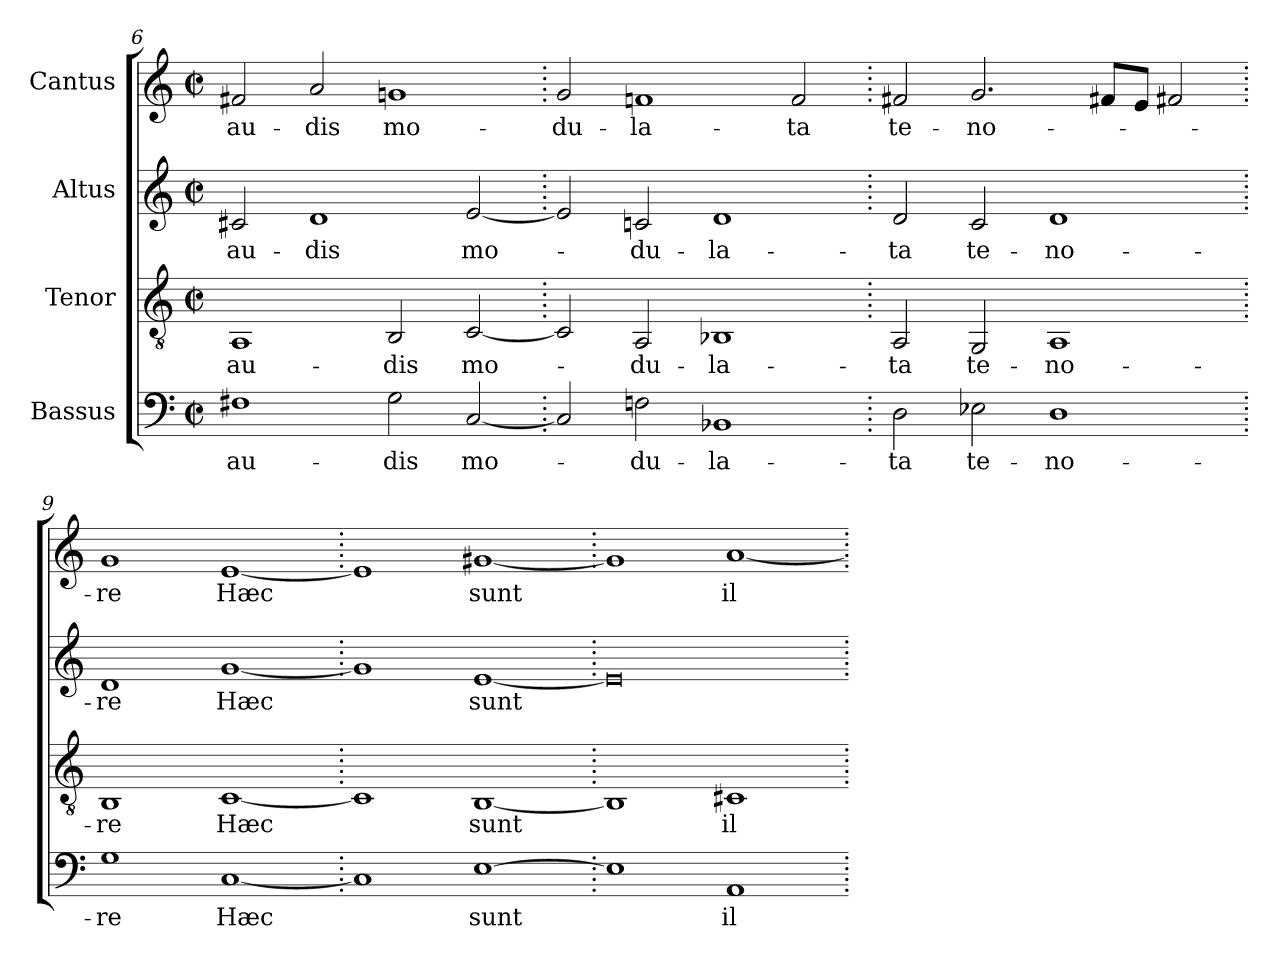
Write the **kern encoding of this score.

**kern	**text	**kern	**text	**kern	**text	**kern	**text
*part4	*part4	*part3	*part3	*part2	*part2	*part1	*part1
*staff4	*staff4	*staff3	*staff3	*staff2	*staff2	*staff1	*staff1
*I"Bassus	*	*I"Tenor	*	*I"Altus	*	*I"Cantus	*
*clefF4	*	*clefGv2	*	*clefG2	*	*clefG2	*
*k[]	*	*k[]	*	*k[]	*	*k[]	*
*C:	*	*C:	*	*C:	*	*C:	*
*M2/2	*	*M2/2	*	*M2/2	*	*M2/2	*
*met(c|)	*	*met(c|)	*	*met(c|)	*	*met(c|)	*
=6	=6	=6	=6	=6	=6	=6	=6
!	!LO:LY:b:color=#000000	!	!	!	!	!	!
!	!	!	!LO:LY:b:color=#000000	!	!	!	!
!	!	!	!	!	!LO:LY:b:color=#000000	!	!
!	!	!	!	!	!	!	!LO:LY:b:color=#000000
1F#Xi	au-	1AAi	au-	2c#Xi/	au-	2f#Xi/	au-
!	!	!	!	!	!LO:LY:b:color=#000000	!	!
!	!	!	!	!	!	!	!LO:LY:b:color=#000000
.	.	.	.	1di	-dis	2ai/	-dis
!	!LO:LY:b:color=#000000	!	!	!	!	!	!
!	!	!	!LO:LY:b:color=#000000	!	!	!	!
!	!	!	!	!	!	!	!LO:LY:b:color=#000000
2Gi\	-dis	2BBi/	-dis	.	.	1gni	mo-
!	!LO:LY:b:color=#000000	!	!	!	!	!	!
!	!	!	!LO:LY:b:color=#000000	!	!	!	!
!	!	!	!	!	!LO:LY:b:color=#000000	!	!
[<2Ci/	mo-	[<2Ci/	mo-	[<2ei/	mo-	.	.
=7.	=7.	=7.	=7.	=7.	=7.	=7.	=7.
!	!	!	!	!	!	!	!LO:LY:b:color=#000000
2Ci/]	.	2Ci/]	.	2ei/]	.	2gi/	-du-
!	!LO:LY:b:color=#000000	!	!	!	!	!	!
!	!	!	!LO:LY:b:color=#000000	!	!	!	!
!	!	!	!	!	!LO:LY:b:color=#000000	!	!
!	!	!	!	!	!	!	!LO:LY:b:color=#000000
2Fni\	-du-	2AAi/	-du-	2cni/	-du-	1fni	-la-
!	!LO:LY:b:color=#000000	!	!	!	!	!	!
!	!	!	!LO:LY:b:color=#000000	!	!	!	!
!	!	!	!	!	!LO:LY:b:color=#000000	!	!
1BB-Xi	-la-	1BB-Xi	-la-	1di	-la-	.	.
!	!	!	!	!	!	!	!LO:LY:b:color=#000000
.	.	.	.	.	.	2fi/	-ta
=8.	=8.	=8.	=8.	=8.	=8.	=8.	=8.
!	!LO:LY:b:color=#000000	!	!	!	!	!	!
!	!	!	!LO:LY:b:color=#000000	!	!	!	!
!	!	!	!	!	!LO:LY:b:color=#000000	!	!
!	!	!	!	!	!	!	!LO:LY:b:color=#000000
2Di\	-ta	2AAi/	-ta	2di/	-ta	2f#Xi/	te-
!	!LO:LY:b:color=#000000	!	!	!	!	!	!
!	!	!	!LO:LY:b:color=#000000	!	!	!	!
!	!	!	!	!	!LO:LY:b:color=#000000	!	!
!	!	!	!	!	!	!	!LO:LY:b:color=#000000
2E-Xi\	te-	2GGi/	te-	2ci/	te-	2.gi/	-no-
!	!LO:LY:b:color=#000000	!	!	!	!	!	!
!	!	!	!LO:LY:b:color=#000000	!	!	!	!
!	!	!	!	!	!LO:LY:b:color=#000000	!	!
1Di	-no-	1AAi	-no-	1di	-no-	.	.
.	.	.	.	.	.	8f#Xi/L	.
.	.	.	.	.	.	8ei/J	.
.	.	.	.	.	.	2f#Xi/	.
!!LO:LB:g=z
=9.	=9.	=9.	=9.	=9.	=9.	=9.	=9.
!	!LO:LY:b:color=#000000	!	!	!	!	!	!
!	!	!	!LO:LY:b:color=#000000	!	!	!	!
!	!	!	!	!	!LO:LY:b:color=#000000	!	!
!	!	!	!	!	!	!	!LO:LY:b:color=#000000
1Gi	-re	1BBi	-re	1di	-re	1gi	-re
!	!LO:LY:b:color=#000000	!	!	!	!	!	!
!	!	!	!LO:LY:b:color=#000000	!	!	!	!
!	!	!	!	!	!LO:LY:b:color=#000000	!	!
!	!	!	!	!	!	!	!LO:LY:b:color=#000000
[<1Ci	Hæc	[>1Ci	Hæc	[<1gi	Hæc	[<1ei	Hæc
=10.	=10.	=10.	=10.	=10.	=10.	=10.	=10.
1Ci]	.	1Ci]	.	1gi]	.	1ei]	.
!	!LO:LY:b:color=#000000	!	!	!	!	!	!
!	!	!	!LO:LY:b:color=#000000	!	!	!	!
!	!	!	!	!	!LO:LY:b:color=#000000	!	!
!	!	!	!	!	!	!	!LO:LY:b:color=#000000
[<1Ei	sunt	[<1BBi	sunt	[<1ei	sunt	[<1g#Xi	sunt
=11.	=11.	=11.	=11.	=11.	=11.	=11.	=11.
1Ei]	.	1BBi]	.	0ei]	.	1g#i]	.
!	!LO:LY:b:color=#000000	!	!	!	!	!	!
!	!	!	!LO:LY:b:color=#000000	!	!	!	!
!	!	!	!	!	!	!	!LO:LY:b:color=#000000
1AAi	il-	1C#Xi	il-	.	.	[<1ai	il-
=.	=.	=.	=.	=.	=.	=.	=.
*-	*-	*-	*-	*-	*-	*-	*-
